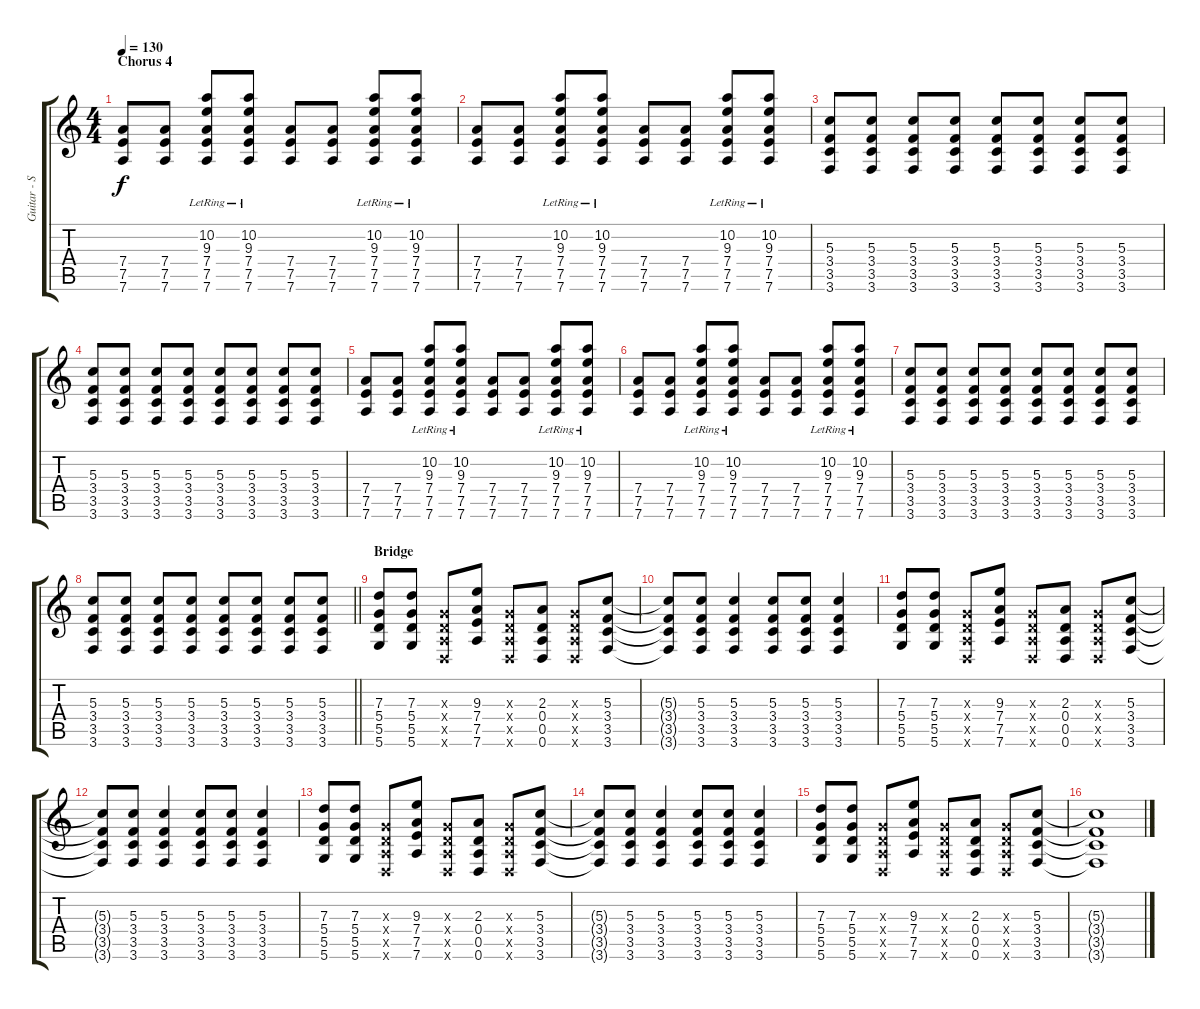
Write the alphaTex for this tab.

\track ("Guitar - Simon Neil" "Guitar - S") {instrument electricguitarclean}
\staff {score tabs}
\tuning (E4 B3 G3 D3 A2 D2) {hide}
\ts (4 4)
\section ("" "Chorus 4")
\tempo 130
\clef g2
\ks c
(7.4 7.5 7.6).8{dy f} (7.4 7.5 7.6).8 (10.2{lr} 9.3{lr} 7.4{lr} 7.5{lr} 7.6{lr}).8 (10.2{lr} 9.3{lr} 7.4{lr} 7.5{lr} 7.6{lr}).8 (7.4 7.5 7.6).8 (7.4 7.5 7.6).8 (10.2{lr} 9.3{lr} 7.4{lr} 7.5{lr} 7.6{lr}).8 (10.2{lr} 9.3{lr} 7.4{lr} 7.5{lr} 7.6{lr}).8 |
(7.4 7.5 7.6).8 (7.4 7.5 7.6).8 (10.2{lr} 9.3{lr} 7.4{lr} 7.5{lr} 7.6{lr}).8 (10.2{lr} 9.3{lr} 7.4{lr} 7.5{lr} 7.6{lr}).8 (7.4 7.5 7.6).8 (7.4 7.5 7.6).8 (10.2{lr} 9.3{lr} 7.4{lr} 7.5{lr} 7.6{lr}).8 (10.2 9.3 7.4{lr} 7.5{lr} 7.6{lr}).8 |
(5.3 3.4 3.5 3.6).8 (5.3 3.4 3.5 3.6).8 (5.3 3.4 3.5 3.6).8 (5.3 3.4 3.5 3.6).8 (5.3 3.4 3.5 3.6).8 (5.3 3.4 3.5 3.6).8 (5.3 3.4 3.5 3.6).8 (5.3 3.4 3.5 3.6).8 |
(5.3 3.4 3.5 3.6).8 (5.3 3.4 3.5 3.6).8 (5.3 3.4 3.5 3.6).8 (5.3 3.4 3.5 3.6).8 (5.3 3.4 3.5 3.6).8 (5.3 3.4 3.5 3.6).8 (5.3 3.4 3.5 3.6).8 (5.3 3.4 3.5 3.6).8 |
(7.4 7.5 7.6).8 (7.4 7.5 7.6).8 (10.2{lr} 9.3{lr} 7.4{lr} 7.5{lr} 7.6{lr}).8 (10.2{lr} 9.3{lr} 7.4{lr} 7.5{lr} 7.6{lr}).8 (7.4 7.5 7.6).8 (7.4 7.5 7.6).8 (10.2{lr} 9.3{lr} 7.4{lr} 7.5{lr} 7.6{lr}).8 (10.2{lr} 9.3{lr} 7.4{lr} 7.5{lr} 7.6{lr}).8 |
(7.4 7.5 7.6).8 (7.4 7.5 7.6).8 (10.2{lr} 9.3{lr} 7.4{lr} 7.5{lr} 7.6{lr}).8 (10.2{lr} 9.3{lr} 7.4{lr} 7.5{lr} 7.6{lr}).8 (7.4 7.5 7.6).8 (7.4 7.5 7.6).8 (10.2{lr} 9.3{lr} 7.4{lr} 7.5{lr} 7.6{lr}).8 (10.2 9.3 7.4{lr} 7.5{lr} 7.6{lr}).8 |
(5.3 3.4 3.5 3.6).8 (5.3 3.4 3.5 3.6).8 (5.3 3.4 3.5 3.6).8 (5.3 3.4 3.5 3.6).8 (5.3 3.4 3.5 3.6).8 (5.3 3.4 3.5 3.6).8 (5.3 3.4 3.5 3.6).8 (5.3 3.4 3.5 3.6).8 |
\barLineRight lightlight
(5.3 3.4 3.5 3.6).8 (5.3 3.4 3.5 3.6).8 (5.3 3.4 3.5 3.6).8 (5.3 3.4 3.5 3.6).8 (5.3 3.4 3.5 3.6).8 (5.3 3.4 3.5 3.6).8 (5.3 3.4 3.5 3.6).8 (5.3 3.4 3.5 3.6).8 |
\section ("" "Bridge")
(7.3 5.4 5.5 5.6).8 (7.3 5.4 5.5 5.6).8 (0.3{x} 0.4{x} 0.5{x} 0.6{x}).8 (9.3 7.4 7.5 7.6).8 (0.3{x} 0.4{x} 0.5{x} 0.6{x}).8 (2.3 0.4 0.5 0.6).8 (0.3{x} 0.4{x} 0.5{x} 0.6{x}).8 (5.3 3.4 3.5 3.6).8 |
(5.3{t} 3.4{t} 3.5{t} 3.6{t}).8 (5.3 3.4 3.5 3.6).8 (5.3 3.4 3.5 3.6).4 (5.3 3.4 3.5 3.6).8 (5.3 3.4 3.5 3.6).8 (5.3 3.4 3.5 3.6).4 |
(7.3 5.4 5.5 5.6).8 (7.3 5.4 5.5 5.6).8 (0.3{x} 0.4{x} 0.5{x} 0.6{x}).8 (9.3 7.4 7.5 7.6).8 (0.3{x} 0.4{x} 0.5{x} 0.6{x}).8 (2.3 0.4 0.5 0.6).8 (0.3{x} 0.4{x} 0.5{x} 0.6{x}).8 (5.3 3.4 3.5 3.6).8 |
(5.3{t} 3.4{t} 3.5{t} 3.6{t}).8 (5.3 3.4 3.5 3.6).8 (5.3 3.4 3.5 3.6).4 (5.3 3.4 3.5 3.6).8 (5.3 3.4 3.5 3.6).8 (5.3 3.4 3.5 3.6).4 |
(7.3 5.4 5.5 5.6).8 (7.3 5.4 5.5 5.6).8 (0.3{x} 0.4{x} 0.5{x} 0.6{x}).8 (9.3 7.4 7.5 7.6).8 (0.3{x} 0.4{x} 0.5{x} 0.6{x}).8 (2.3 0.4 0.5 0.6).8 (0.3{x} 0.4{x} 0.5{x} 0.6{x}).8 (5.3 3.4 3.5 3.6).8 |
(5.3{t} 3.4{t} 3.5{t} 3.6{t}).8 (5.3 3.4 3.5 3.6).8 (5.3 3.4 3.5 3.6).4 (5.3 3.4 3.5 3.6).8 (5.3 3.4 3.5 3.6).8 (5.3 3.4 3.5 3.6).4 |
(7.3 5.4 5.5 5.6).8 (7.3 5.4 5.5 5.6).8 (0.3{x} 0.4{x} 0.5{x} 0.6{x}).8 (9.3 7.4 7.5 7.6).8 (0.3{x} 0.4{x} 0.5{x} 0.6{x}).8 (2.3 0.4 0.5 0.6).8 (0.3{x} 0.4{x} 0.5{x} 0.6{x}).8 (5.3 3.4 3.5 3.6).8 |
(5.3{t} 3.4{t} 3.5{t} 3.6{t}).1
